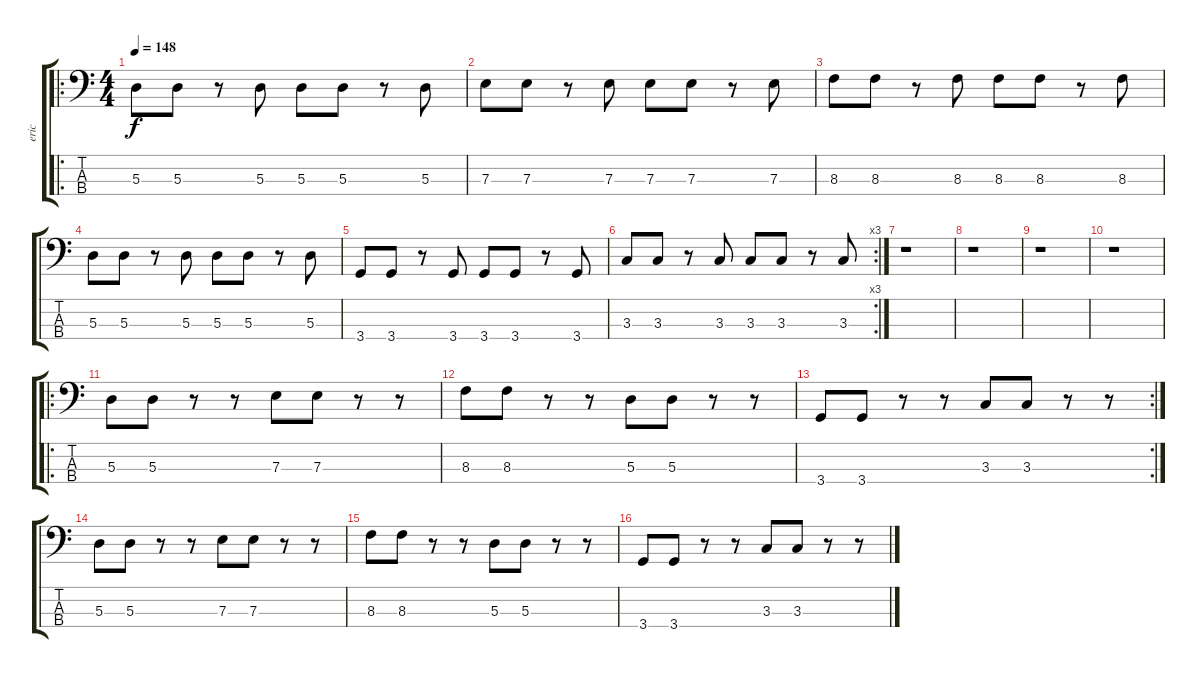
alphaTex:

\track ("eric" "eric") {instrument electricbassfinger}
\staff {score tabs}
\tuning (G2 D2 A1 E1) {hide}
\ro
\ts (4 4)
\tempo 148
\clef f4
\ks c
5.3.8{dy f} 5.3.8 r.8 5.3.8 5.3.8 5.3.8 r.8 5.3.8 |
7.3.8 7.3.8 r.8 7.3.8 7.3.8 7.3.8 r.8 7.3.8 |
8.3.8 8.3.8 r.8 8.3.8 8.3.8 8.3.8 r.8 8.3.8 |
5.3.8 5.3.8 r.8 5.3.8 5.3.8 5.3.8 r.8 5.3.8 |
3.4.8 3.4.8 r.8 3.4.8 3.4.8 3.4.8 r.8 3.4.8 |
\rc 3
3.3.8 3.3.8 r.8 3.3.8 3.3.8 3.3.8 r.8 3.3.8 |
r.1 |
r.1 |
r.1 |
r.1 |
\ro
5.3.8 5.3.8 r.8 r.8 7.3.8 7.3.8 r.8 r.8 |
8.3.8 8.3.8 r.8 r.8 5.3.8 5.3.8 r.8 r.8 |
\rc 2
3.4.8 3.4.8 r.8 r.8 3.3.8 3.3.8 r.8 r.8 |
5.3.8 5.3.8 r.8 r.8 7.3.8 7.3.8 r.8 r.8 |
8.3.8 8.3.8 r.8 r.8 5.3.8 5.3.8 r.8 r.8 |
3.4.8 3.4.8 r.8 r.8 3.3.8 3.3.8 r.8 r.8
